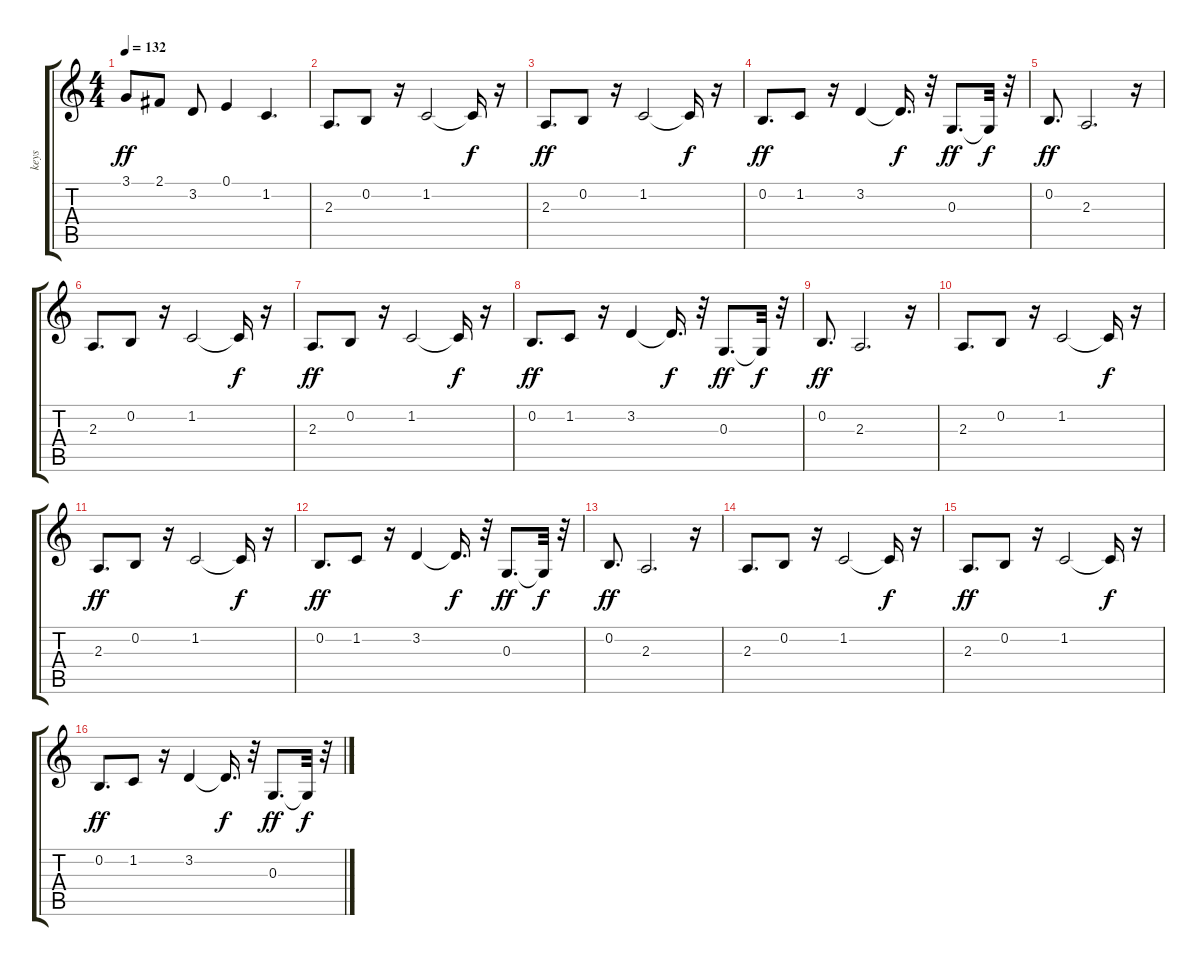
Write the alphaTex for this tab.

\track ("keys" "keys") {instrument frenchhorn}
\staff {score tabs}
\tuning (E4 B3 G3 D3 A2 E2) {hide}
\ts (4 4)
\tempo 132
\clef g2
\ks c
3.1.8{dy ff} 2.1.8 3.2.8 0.1.4 1.2.4{d} |
2.3.8{d} 0.2.8 r.16 1.2.2 1.2{t}.16{dy f} r.16 |
2.3.8{d dy ff} 0.2.8 r.16 1.2.2 1.2{t}.16{dy f} r.16 |
0.2.8{d dy ff} 1.2.8 r.16 3.2.4 3.2{t}.16{d dy f} r.32 0.3.8{d dy ff} 0.3{t}.32{dy f} r.32 |
0.2.8{d dy ff} 2.3.2{d} r.16 |
2.3.8{d} 0.2.8 r.16 1.2.2 1.2{t}.16{dy f} r.16 |
2.3.8{d dy ff} 0.2.8 r.16 1.2.2 1.2{t}.16{dy f} r.16 |
0.2.8{d dy ff} 1.2.8 r.16 3.2.4 3.2{t}.16{d dy f} r.32 0.3.8{d dy ff} 0.3{t}.32{dy f} r.32 |
0.2.8{d dy ff} 2.3.2{d} r.16 |
2.3.8{d} 0.2.8 r.16 1.2.2 1.2{t}.16{dy f} r.16 |
2.3.8{d dy ff} 0.2.8 r.16 1.2.2 1.2{t}.16{dy f} r.16 |
0.2.8{d dy ff} 1.2.8 r.16 3.2.4 3.2{t}.16{d dy f} r.32 0.3.8{d dy ff} 0.3{t}.32{dy f} r.32 |
0.2.8{d dy ff} 2.3.2{d} r.16 |
2.3.8{d} 0.2.8 r.16 1.2.2 1.2{t}.16{dy f} r.16 |
2.3.8{d dy ff} 0.2.8 r.16 1.2.2 1.2{t}.16{dy f} r.16 |
0.2.8{d dy ff} 1.2.8 r.16 3.2.4 3.2{t}.16{d dy f} r.32 0.3.8{d dy ff} 0.3{t}.32{dy f} r.32
